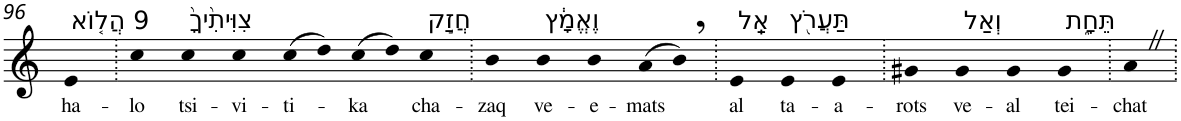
**kern	**text
*part1	*part1
*staff1	*staff1
*I"Piano	*
*I'Pno	*
!!LO:PB:g=z
*clefG2	*
*k[]	*
=96	=96
!LO:TX:a:t=9 הֲל֤וֹא	!
!	!LO:LY:b
4e	ha-
=97.	=97.
!	!LO:LY:b
4cc	-lo
!LO:TX:a:t=צִוִּיתִ֙יךָ֙	!
!	!LO:LY:b
4cc	tsi-
!	!LO:LY:b
4cc	-vi-
!	!LO:LY:b
(>8cc	-ti-
8dd)	.
!	!LO:LY:b
(>8cc	-ka
8dd)	.
!LO:TX:a:t=חֲזַ֣ק	!
!	!LO:LY:b
4cc	cha-
=98.	=98.
!	!LO:LY:b
4b	-zaq
!LO:TX:a:t=וֶאֱמָ֔ץ	!
!	!LO:LY:b
4b	ve-
!	!LO:LY:b
4b	-e-
!	!LO:LY:b
(>8a	-mats
8b,)	.
=99.	=99.
!LO:TX:a:t=אַֽל	!
!	!LO:LY:b
4e	al
!LO:TX:a:t=תַּעֲרֹ֖ץ	!
!	!LO:LY:b
4e	ta-
!	!LO:LY:b
4e	-a-
=100.	=100.
!	!LO:LY:b
4g#X	-rots
!LO:TX:a:t=וְאַל	!
!	!LO:LY:b
4g#	ve-
!	!LO:LY:b
4g#	-al
!LO:TX:a:t=תֵּחָ֑ת	!
!	!LO:LY:b
4g#	tei-
=101.	=101.
!	!LO:LY:b
4aZ	-chat
=.	=.
*-	*-
